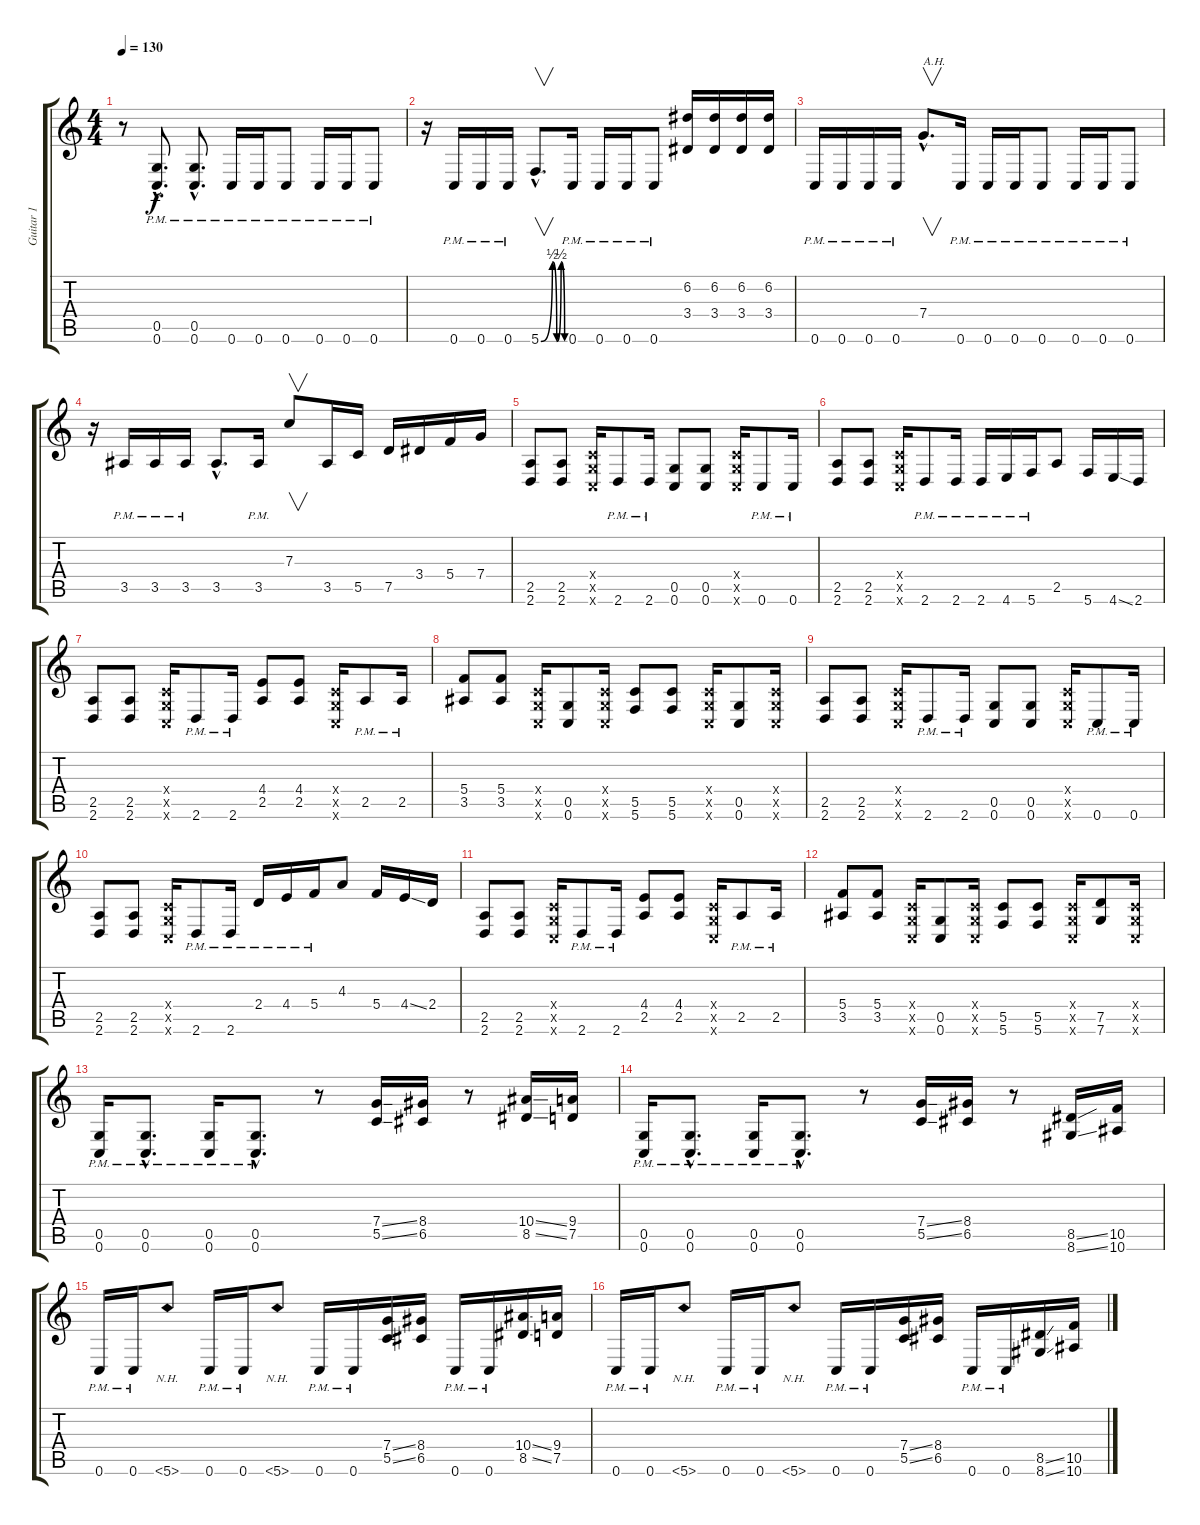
\track ("Guitar 1" "Guitar 1") {instrument distortionguitar}
\staff {score tabs}
\tuning (D4 A3 F3 C3 G2 C2) {hide}
\ts (4 4)
\tempo 130
\clef g2
\ks c
r.8{dy f} (0.5{hac pm} 0.6{hac pm}).8{d} (0.5{hac pm} 0.6{hac pm}).8{d} 0.6{pm}.16 0.6{pm}.16 0.6{pm}.8 0.6{pm}.16 0.6{pm}.16 0.6{pm}.8 |
r.16 0.6{pm}.16 0.6{pm}.16 0.6{pm}.16 5.6{be (custom 0 0 29 2 40 0 51 2 60 0) hac}.8{v d} 0.6{pm}.16 0.6{pm}.16 0.6{pm}.16 0.6{pm}.8 (6.2 3.4).16 (6.2 3.4).16 (6.2 3.4).16 (6.2 3.4).16 |
0.6{pm}.16 0.6{pm}.16 0.6{pm}.16 0.6{pm}.16 7.4{hac}.8{v d txt "A.H." instrument guitarharmonics} 0.6{pm}.16{instrument distortionguitar} 0.6{pm}.16 0.6{pm}.16 0.6{pm}.8 0.6{pm}.16 0.6{pm}.16 0.6{pm}.8 |
r.16 3.5{pm}.16 3.5{pm}.16 3.5{pm}.16 3.5{hac}.8{d} 3.5{pm}.16 7.3.8{v volume 13 instrument guitarharmonics} 3.5.16{volume 13 instrument distortionguitar} 5.5.16 7.5.16 3.4.16 5.4.16 7.4.16 |
(2.5 2.6).8 (2.5 2.6).8 (0.4{x} 0.5{x} 0.6{x}).16 2.6{pm}.8 2.6{pm}.16 (0.5 0.6).8 (0.5 0.6).8 (0.4{x} 0.5{x} 0.6{x}).16 0.6{pm}.8 0.6{pm}.16 |
(2.5 2.6).8 (2.5 2.6).8 (0.4{x} 0.5{x} 0.6{x}).16 2.6{pm}.8 2.6{pm}.16 2.6{pm}.16 4.6{pm}.16 5.6{pm}.16 2.5.8 5.6.16 4.6{ss}.16 2.6.16 |
(2.5 2.6).8 (2.5 2.6).8 (0.4{x} 0.5{x} 0.6{x}).16 2.6{pm}.8 2.6{pm}.16 (4.4 2.5).8 (4.4 2.5).8 (0.4{x} 0.5{x} 0.6{x}).16 2.5{pm}.8 2.5{pm}.16 |
(5.4 3.5).8 (5.4 3.5).8 (0.4{x} 0.5{x} 0.6{x}).16 (0.5 0.6).8 (0.4{x} 0.5{x} 0.6{x}).16 (5.5 5.6).8 (5.5 5.6).8 (0.4{x} 0.5{x} 0.6{x}).16 (0.5 0.6).8 (0.4{x} 0.5{x} 0.6{x}).16 |
(2.5 2.6).8 (2.5 2.6).8 (0.4{x} 0.5{x} 0.6{x}).16 2.6{pm}.8 2.6{pm}.16 (0.5 0.6).8 (0.5 0.6).8 (0.4{x} 0.5{x} 0.6{x}).16 0.6{pm}.8 0.6{pm}.16 |
(2.5 2.6).8 (2.5 2.6).8 (0.4{x} 0.5{x} 0.6{x}).16 2.6{pm}.8 2.6{pm}.16 2.4{pm}.16 4.4{pm}.16 5.4{pm}.16 4.3.8 5.4.16 4.4{ss}.16 2.4.16 |
(2.5 2.6).8 (2.5 2.6).8 (0.4{x} 0.5{x} 0.6{x}).16 2.6{pm}.8 2.6{pm}.16 (4.4 2.5).8 (4.4 2.5).8 (0.4{x} 0.5{x} 0.6{x}).16 2.5{pm}.8 2.5{pm}.16 |
(5.4 3.5).8 (5.4 3.5).8 (0.4{x} 0.5{x} 0.6{x}).16 (0.5 0.6).8 (0.4{x} 0.5{x} 0.6{x}).16 (5.5 5.6).8 (5.5 5.6).8 (0.4{x} 0.5{x} 0.6{x}).16 (7.5 7.6).8 (0.4{x} 0.5{x} 0.6{x}).16 |
(0.5{pm} 0.6{pm}).16 (0.5{hac pm} 0.6{hac pm}).8{d} (0.5{pm} 0.6{pm}).16 (0.5{hac pm} 0.6{hac pm}).8{d} r.8 (7.4{ss} 5.5{ss}).16 (8.4 6.5).16 r.8 (10.4{ss} 8.5{ss}).16 (9.4 7.5).16 |
(0.5{pm} 0.6{pm}).16 (0.5{hac pm} 0.6{hac pm}).8{d} (0.5{pm} 0.6{pm}).16 (0.5{hac pm} 0.6{hac pm}).8{d} r.8 (7.4{ss} 5.5{ss}).16 (8.4 6.5).16 r.8 (8.5{ss} 8.6{ss}).16 (10.5 10.6).16 |
0.6{pm}.16 0.6{pm}.16 5.6{nh}.8 0.6{pm}.16 0.6{pm}.16 5.6{nh}.8 0.6{pm}.16 0.6{pm}.16 (7.4{ss} 5.5{ss}).16 (8.4 6.5).16 0.6{pm}.16 0.6{pm}.16 (10.4{ss} 8.5{ss}).16 (9.4 7.5).16 |
0.6{pm}.16 0.6{pm}.16 5.6{nh}.8 0.6{pm}.16 0.6{pm}.16 5.6{nh}.8 0.6{pm}.16 0.6{pm}.16 (7.4{ss} 5.5{ss}).16 (8.4 6.5).16 0.6{pm}.16 0.6{pm}.16 (8.5{ss} 8.6{ss}).16 (10.5 10.6).16
